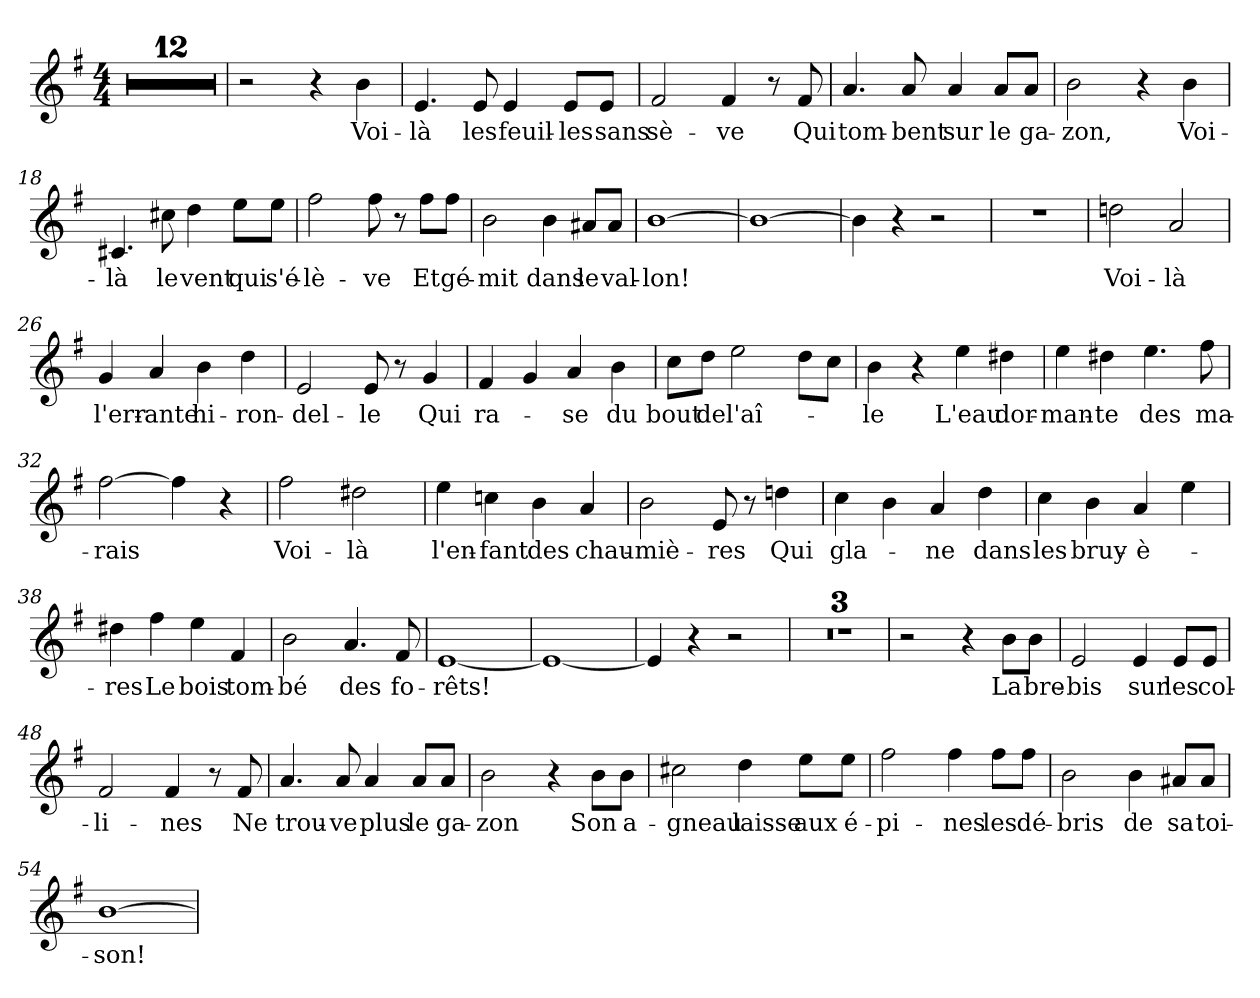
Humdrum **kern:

**kern	**text
*part1	*part1
*staff1	*staff1
*clefG2	*
*k[f#]	*
*M4/4	*
=1	=1
1r	.
=2	=2
1r	.
=3	=3
1r	.
=4	=4
1r	.
=5	=5
1r	.
=6	=6
1r	.
=7	=7
1r	.
=8	=8
1r	.
=9	=9
1r	.
=10	=10
1r	.
=11	=11
1r	.
=12	=12
1r	.
=13	=13
2r	.
4r	.
!	!LO:LY:b
4b\	Voi-
=14	=14
!	!LO:LY:b
4.e/	-là
!	!LO:LY:b
8e/	les
!	!LO:LY:b
4e/	feuil-
!	!LO:LY:b
8e/L	-les
!	!LO:LY:b
8e/J	sans
=15	=15
!	!LO:LY:b
2f#/	sè-
!	!LO:LY:b
4f#/	-ve
8r	.
!	!LO:LY:b
8f#/	Qui
!!LO:LB:g=z
=16	=16
!	!LO:LY:b
4.a/	tom-
!	!LO:LY:b
8a/	-bent
!	!LO:LY:b
4a/	sur
!	!LO:LY:b
8a/L	le
!	!LO:LY:b
8a/J	ga-
=17	=17
!	!LO:LY:b
2b\	-zon,
4r	.
!	!LO:LY:b
4b\	Voi-
=18	=18
!	!LO:LY:b
4.c#X/	-là
!	!LO:LY:b
8cc#X\	le
!	!LO:LY:b
4dd\	vent
!	!LO:LY:b
8ee\L	qui
!	!LO:LY:b
8ee\J	s'é-
=19	=19
!	!LO:LY:b
2ff#\	-lè-
!	!LO:LY:b
8ff#\	-ve
8r	.
!	!LO:LY:b
8ff#\L	Et
!	!LO:LY:b
8ff#\J	gé-
=20	=20
!	!LO:LY:b
2b\	-mit
!	!LO:LY:b
4b\	dans
!	!LO:LY:b
8a#X/L	le
!	!LO:LY:b
8a#/J	val-
=21	=21
!	!LO:LY:b
[1b	-lon!
=22	=22
1b_	.
=23	=23
4b\]	.
4r	.
2r	.
=24	=24
1r	.
=25	=25
!	!LO:LY:b
2ddn\	Voi-
!	!LO:LY:b
2a/	-là
!!LO:LB:g=z
=26	=26
!	!LO:LY:b
4g/	l'err-
!	!LO:LY:b
4a/	-ante
!	!LO:LY:b
4b\	hi-
!	!LO:LY:b
4dd\	-ron-
=27	=27
!	!LO:LY:b
2e/	-del-
!	!LO:LY:b
8e/	-le
8r	.
!	!LO:LY:b
4g/	Qui
=28	=28
!	!LO:LY:b
4f#/	ra-
4g/	.
!	!LO:LY:b
4a/	-se
!	!LO:LY:b
4b\	du
=29	=29
!	!LO:LY:b
8cc\L	bout
!	!LO:LY:b
8dd\J	de
!	!LO:LY:b
2ee\	l'aî-
8dd\L	.
8cc\J	.
=30	=30
!	!LO:LY:b
4b\	-le
4r	.
!	!LO:LY:b
4ee\	L'eau
!	!LO:LY:b
4dd#X\	dor-
=31	=31
!	!LO:LY:b
4ee\	-man-
!	!LO:LY:b
4dd#X\	-te
!	!LO:LY:b
4.ee\	des
!	!LO:LY:b
8ff#\	ma-
=32	=32
!	!LO:LY:b
[2ff#\	-rais
4ff#\]	.
4r	.
=33	=33
!	!LO:LY:b
2ff#\	Voi-
!	!LO:LY:b
2dd#X\	-là
!!LO:LB:g=z
=34	=34
!	!LO:LY:b
4ee\	l'en-
!	!LO:LY:b
4ccn\	-fant
!	!LO:LY:b
4b\	des
!	!LO:LY:b
4a/	chau-
=35	=35
!	!LO:LY:b
2b\	-miè-
!	!LO:LY:b
8e/	-res
8r	.
!	!LO:LY:b
4ddn\	Qui
=36	=36
!	!LO:LY:b
4cc\	gla-
4b\	.
!	!LO:LY:b
4a/	-ne
!	!LO:LY:b
4dd\	dans
=37	=37
!	!LO:LY:b
4cc\	les
!	!LO:LY:b
4b\	bruy-
!	!LO:LY:b
4a/	-è-
4ee\	.
=38	=38
!	!LO:LY:b
4dd#X\	-res
!	!LO:LY:b
4ff#\	Le
!	!LO:LY:b
4ee\	bois
!	!LO:LY:b
4f#/	tom-
=39	=39
!	!LO:LY:b
2b\	-bé
!	!LO:LY:b
4.a/	des
!	!LO:LY:b
8f#/	fo-
=40	=40
!	!LO:LY:b
[1e	-rêts!
=41	=41
1e_	.
=42	=42
4e/]	.
4r	.
2r	.
=43	=43
1r	.
!!LO:LB:g=z
=44	=44
1r	.
=45	=45
1r	.
=46	=46
2r	.
4r	.
!	!LO:LY:b
8b\L	La
!	!LO:LY:b
8b\J	bre-
=47	=47
!	!LO:LY:b
2e/	-bis
!	!LO:LY:b
4e/	sur
!	!LO:LY:b
8e/L	les
!	!LO:LY:b
8e/J	col-
=48	=48
!	!LO:LY:b
2f#/	-li-
!	!LO:LY:b
4f#/	-nes
8r	.
!	!LO:LY:b
8f#/	Ne
=49	=49
!	!LO:LY:b
4.a/	trou-
!	!LO:LY:b
8a/	-ve
!	!LO:LY:b
4a/	plus
!	!LO:LY:b
8a/L	le
!	!LO:LY:b
8a/J	ga-
=50	=50
!	!LO:LY:b
2b\	-zon
4r	.
!	!LO:LY:b
8b\L	Son
!	!LO:LY:b
8b\J	a-
=51	=51
!	!LO:LY:b
2cc#X\	-gneau
!	!LO:LY:b
4dd\	laisse
!	!LO:LY:b
8ee\L	aux
!	!LO:LY:b
8ee\J	é-
=52	=52
!	!LO:LY:b
2ff#\	-pi-
!	!LO:LY:b
4ff#\	-nes
!	!LO:LY:b
8ff#\L	les
!	!LO:LY:b
8ff#\J	dé-
!!LO:LB:g=z
=53	=53
!	!LO:LY:b
2b\	-bris
!	!LO:LY:b
4b\	de
!	!LO:LY:b
8a#X/L	sa
!	!LO:LY:b
8a#/J	toi-
=54	=54
!	!LO:LY:b
[1b	-son!
=	=
*-	*-
